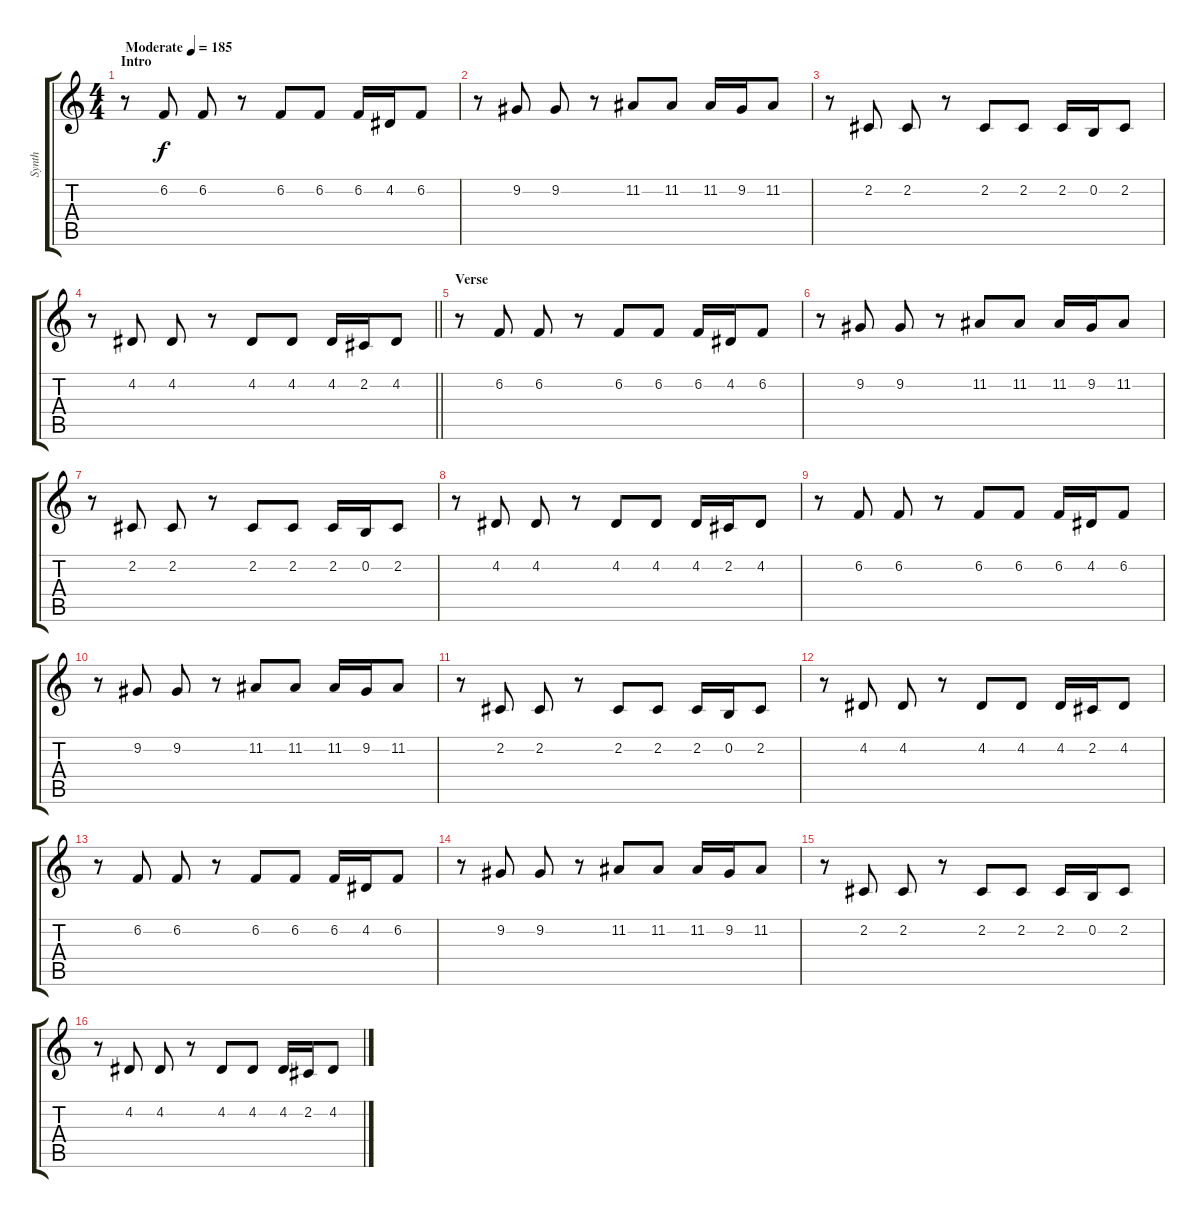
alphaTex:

\track ("Synth" "Synth") {instrument lead2sawtooth}
\staff {score tabs}
\tuning (E4 B3 G3 D3 A2 E2) {hide}
\ts (4 4)
\section ("" "Intro")
\tempo (185 "Moderate")
\clef g2
\ks c
r.8{dy f instrument lead2sawtooth} 6.2.8 6.2.8 r.8 6.2.8 6.2.8 6.2.16 4.2.16 6.2.8 |
r.8 9.2.8 9.2.8 r.8 11.2.8 11.2.8 11.2.16 9.2.16 11.2.8 |
r.8 2.2.8 2.2.8 r.8 2.2.8 2.2.8 2.2.16 0.2.16 2.2.8 |
\barLineRight lightlight
r.8 4.2.8 4.2.8 r.8 4.2.8 4.2.8 4.2.16 2.2.16 4.2.8 |
\section ("" "Verse")
r.8 6.2.8 6.2.8 r.8 6.2.8 6.2.8 6.2.16 4.2.16 6.2.8 |
r.8 9.2.8 9.2.8 r.8 11.2.8 11.2.8 11.2.16 9.2.16 11.2.8 |
r.8 2.2.8 2.2.8 r.8 2.2.8 2.2.8 2.2.16 0.2.16 2.2.8 |
r.8 4.2.8 4.2.8 r.8 4.2.8 4.2.8 4.2.16 2.2.16 4.2.8 |
r.8 6.2.8 6.2.8 r.8 6.2.8 6.2.8 6.2.16 4.2.16 6.2.8 |
r.8 9.2.8 9.2.8 r.8 11.2.8 11.2.8 11.2.16 9.2.16 11.2.8 |
r.8 2.2.8 2.2.8 r.8 2.2.8 2.2.8 2.2.16 0.2.16 2.2.8 |
r.8 4.2.8 4.2.8 r.8 4.2.8 4.2.8 4.2.16 2.2.16 4.2.8 |
r.8 6.2.8 6.2.8 r.8 6.2.8 6.2.8 6.2.16 4.2.16 6.2.8 |
r.8 9.2.8 9.2.8 r.8 11.2.8 11.2.8 11.2.16 9.2.16 11.2.8 |
r.8 2.2.8 2.2.8 r.8 2.2.8 2.2.8 2.2.16 0.2.16 2.2.8 |
r.8 4.2.8 4.2.8 r.8 4.2.8 4.2.8 4.2.16 2.2.16 4.2.8
